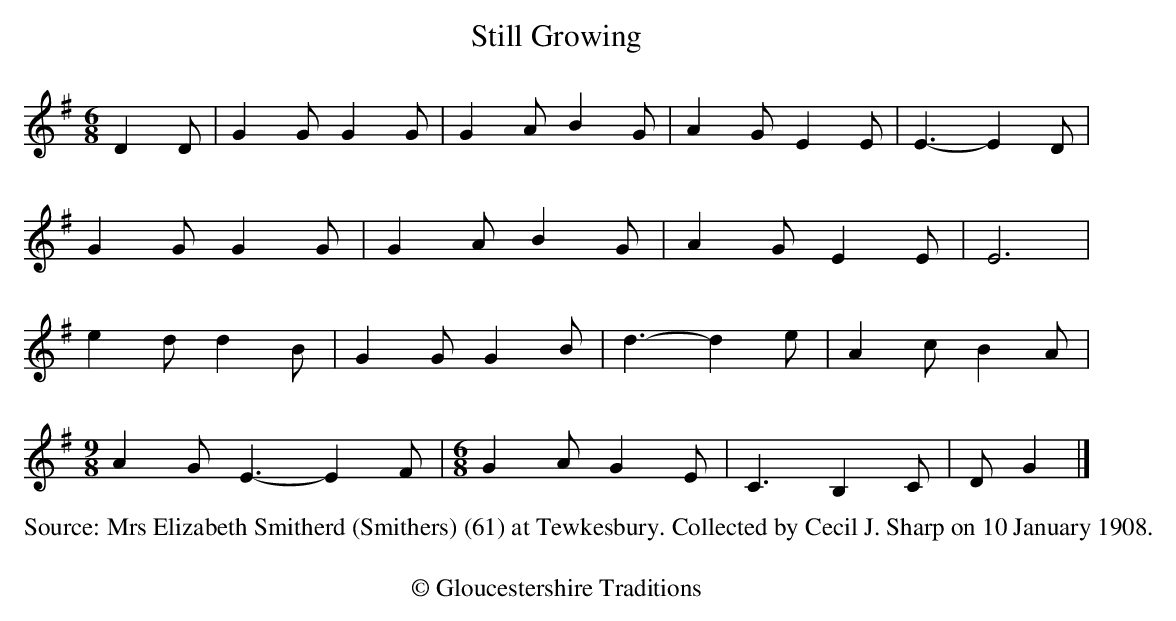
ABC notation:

X:1
T:Still Growing
M:6/8
L:1/8
K:G
D2D | G2G G2G | G2A B2G | A2G E2E | E3-E2D |
G2G G2G | G2A B2G | A2G E2E | E6 |
e2d d2B | G2G G2B | d3-d2e | A2c B2A |
[M:9/8] A2G E3-E2F |[M:6/8] G2A G2E | C3 B,2C | DG2 |]
w:~~
